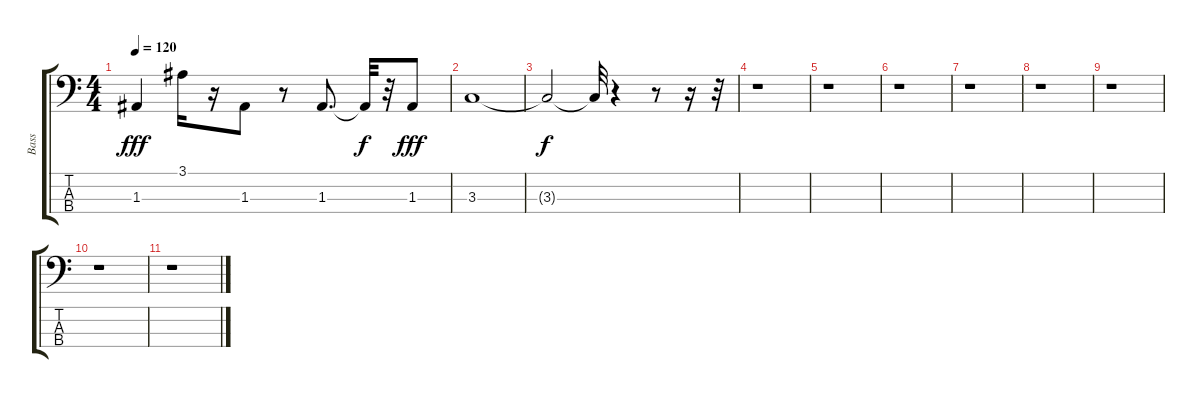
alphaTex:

\track ("Bass                " "Bass      ") {instrument electricbassfinger}
\staff {score tabs}
\tuning (G2 D2 A1 E1) {hide}
\ts (4 4)
\tempo 120
\clef f4
\ks c
1.3.4{dy fff} 3.1.16 r.16 1.3.8 r.8 1.3.8{d} 1.3{t}.32{dy f} r.32 1.3.8{dy fff} |
3.3.1 |
3.3{t}.2{dy f} 3.3{t}.32 r.4 r.8 r.16 r.32 |
r.1 |
r.1 |
r.1 |
r.1 |
r.1 |
r.1 |
r.1 |
r.1
